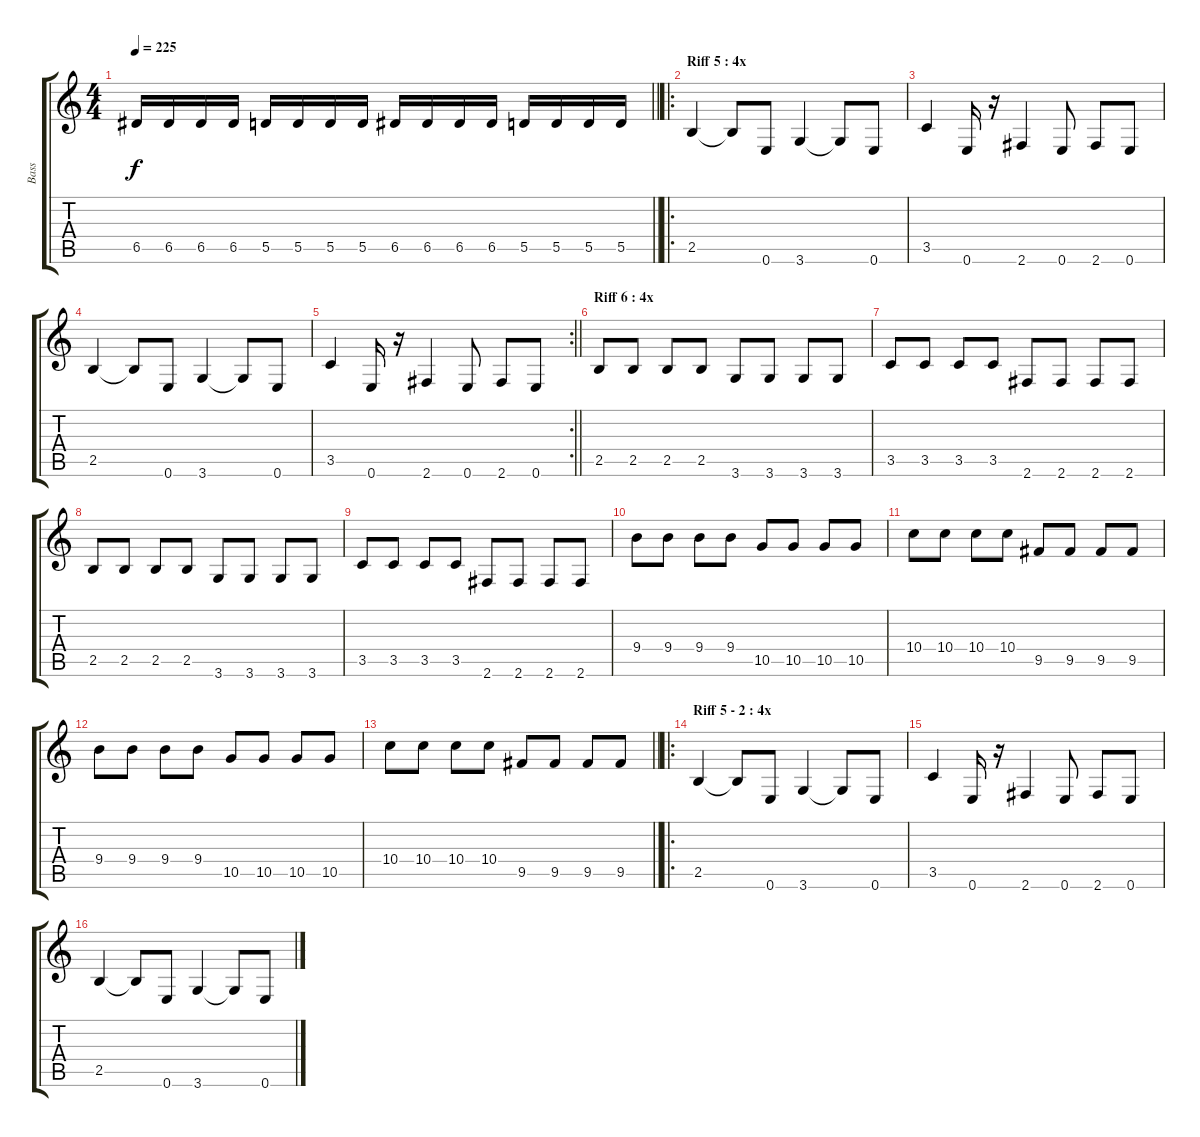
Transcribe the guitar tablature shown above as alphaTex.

\track ("Bass" "Bass") {instrument contrabass}
\staff {score tabs}
\tuning (E4 B3 G3 D3 A2 E2) {hide}
\ts (4 4)
\tempo 225
\clef g2
\barLineRight lightlight
\ks c
6.5.16{dy f} 6.5.16 6.5.16 6.5.16 5.5.16 5.5.16 5.5.16 5.5.16 6.5.16 6.5.16 6.5.16 6.5.16 5.5.16 5.5.16 5.5.16 5.5.16 |
\ro
\section ("" "Riff 5 : 4x")
2.5.4 2.5{t}.8 0.6.8 3.6.4 3.6{t}.8 0.6.8 |
3.5.4 0.6.16 r.16 2.6.4 0.6.8 2.6.8 0.6.8 |
2.5.4 2.5{t}.8 0.6.8 3.6.4 3.6{t}.8 0.6.8 |
\rc 2
\barLineRight lightlight
3.5.4 0.6.16 r.16 2.6.4 0.6.8 2.6.8 0.6.8 |
\section ("" "Riff 6 : 4x")
2.5.8 2.5.8 2.5.8 2.5.8 3.6.8 3.6.8 3.6.8 3.6.8 |
3.5.8 3.5.8 3.5.8 3.5.8 2.6.8 2.6.8 2.6.8 2.6.8 |
2.5.8 2.5.8 2.5.8 2.5.8 3.6.8 3.6.8 3.6.8 3.6.8 |
3.5.8 3.5.8 3.5.8 3.5.8 2.6.8 2.6.8 2.6.8 2.6.8 |
9.4.8 9.4.8 9.4.8 9.4.8 10.5.8 10.5.8 10.5.8 10.5.8 |
10.4.8 10.4.8 10.4.8 10.4.8 9.5.8 9.5.8 9.5.8 9.5.8 |
9.4.8 9.4.8 9.4.8 9.4.8 10.5.8 10.5.8 10.5.8 10.5.8 |
\barLineRight lightlight
10.4.8 10.4.8 10.4.8 10.4.8 9.5.8 9.5.8 9.5.8 9.5.8 |
\ro
\section ("" "Riff 5 - 2 : 4x")
2.5.4 2.5{t}.8 0.6.8 3.6.4 3.6{t}.8 0.6.8 |
3.5.4 0.6.16 r.16 2.6.4 0.6.8 2.6.8 0.6.8 |
2.5.4 2.5{t}.8 0.6.8 3.6.4 3.6{t}.8 0.6.8
